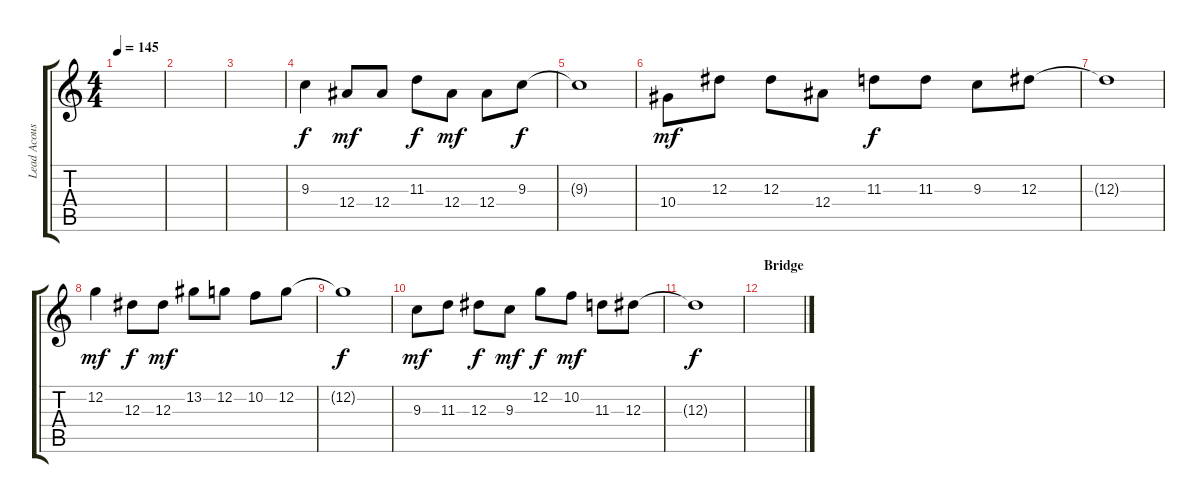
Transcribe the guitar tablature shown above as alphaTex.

\track ("Lead Acoustic Guitar" "Lead Acous") {instrument acousticguitarsteel}
\staff {score tabs}
\tuning (C4 G3 Eb3 Bb2 F2 C2) {hide}
\ts (4 4)
\tempo 145
\clef g2
\ks c
|
|
|
9.3.4 12.4.8{dy mf} 12.4.8 11.3.8{dy f} 12.4.8{dy mf} 12.4.8 9.3.8{dy f} |
9.3{t}.1 |
10.4.8{dy mf} 12.3.8 12.3.8 12.4.8 11.3.8{dy f} 11.3.8 9.3.8 12.3.8 |
12.3{t}.1 |
12.2.4{dy mf} 12.3.8{dy f} 12.3.8{dy mf} 13.2.8 12.2.8 10.2.8 12.2.8 |
12.2{t}.1{dy f} |
9.3.8{dy mf} 11.3.8 12.3.8{dy f} 9.3.8{dy mf} 12.2.8{dy f} 10.2.8{dy mf} 11.3.8 12.3.8 |
12.3{t}.1{dy f} |
\section ("" "Bridge")
